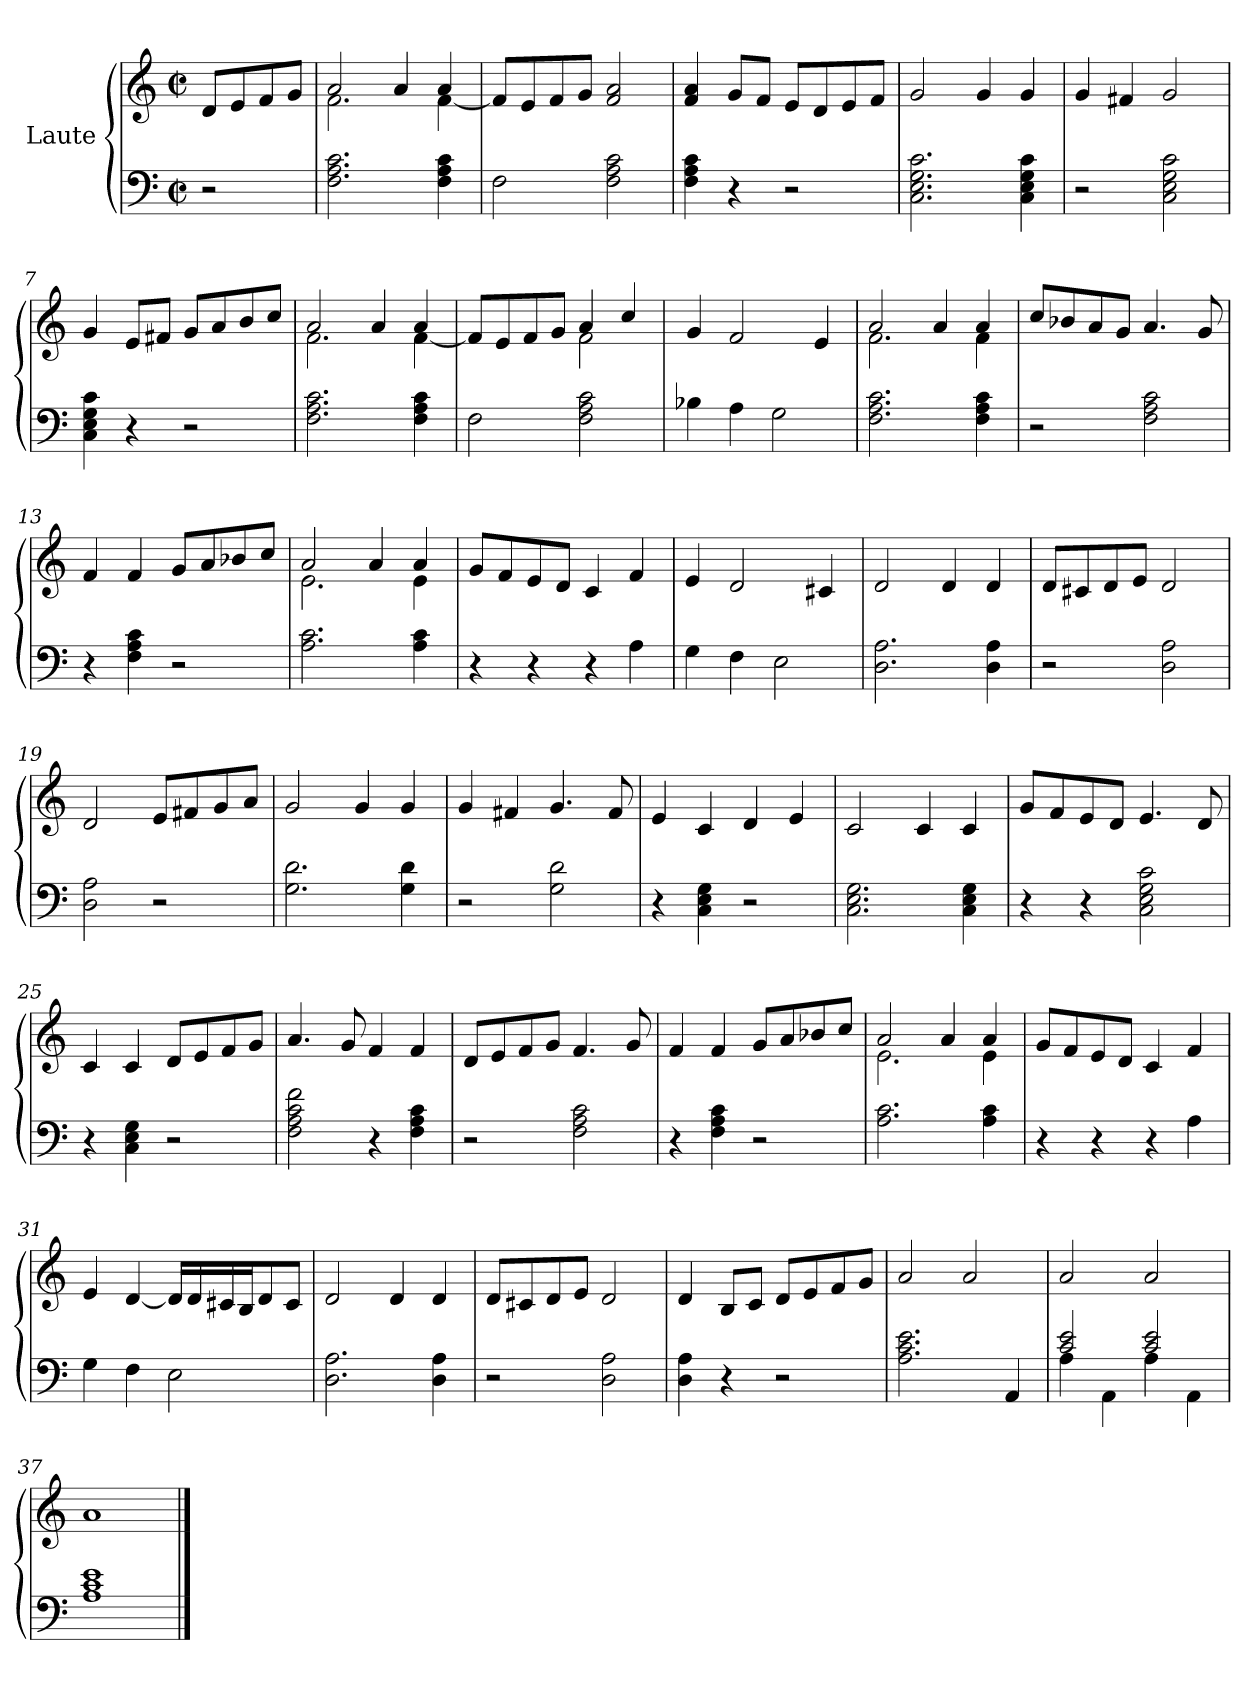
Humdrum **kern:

**kern	**kern
*part1	*part1
*staff2	*staff1
*I"Laute	*
*clefF4	*clefG2
*k[]	*k[]
*M2/2	*M2/2
*met(c|)	*met(c|)
=1	=1
2r	8d/L
.	8e/
.	8f/
.	8g/J
=2	=2
*	*^
2.F\ 2.A\ 2.c\	2a/	2.f\
.	4a/	.
4F\ 4A\ 4c\	4a/	[4f\
*	*v	*v
=3	=3
2F\	8f/L]
.	8e/
.	8f/
.	8g/J
2F\ 2A\ 2c\	2f/ 2a/
=4	=4
4F\ 4A\ 4c\	4f/ 4a/
4r	8g/L
.	8f/J
2r	8e/L
.	8d/
.	8e/
.	8f/J
=5	=5
2.C\ 2.E\ 2.G\ 2.c\	2g/
.	4g/
4C\ 4E\ 4G\ 4c\	4g/
=6	=6
2r	4g/
.	4f#X/
2C\ 2E\ 2G\ 2c\	2g/
!!LO:LB:g=z
=7	=7
4C\ 4E\ 4G\ 4c\	4g/
4r	8e/L
.	8f#X/J
2r	8g/L
.	8a/
.	8b/
.	8cc/J
=8	=8
*	*^
2.F\ 2.A\ 2.c\	2a/	2.f\
.	4a/	.
4F\ 4A\ 4c\	4a/	[4f\
=9	=9	=9
2F\	8f/L]	2ryy
.	8e/	.
.	8f/	.
.	8g/J	.
2F\ 2A\ 2c\	4a/	2f\
.	4cc/	.
*	*v	*v
=10	=10
4B-X\	4g/
4A\	2f/
2G\	.
.	4e/
=11	=11
*	*^
2.F\ 2.A\ 2.c\	2a/	2.f\
.	4a/	.
4F\ 4A\ 4c\	4a/	4f\
*	*v	*v
!!LO:LB:g=z
=12	=12
2r	8cc/L
.	8b-X/
.	8a/
.	8g/J
2F\ 2A\ 2c\	4.a/
.	8g/
=13	=13
4r	4f/
4F\ 4A\ 4c\	4f/
2r	8g/L
.	8a/
.	8b-X/
.	8cc/J
=14	=14
*	*^
2.A\ 2.c\	2a/	2.e\
.	4a/	.
4A\ 4c\	4a/	4e\
*	*v	*v
=15	=15
4r	8g/L
.	8f/
4r	8e/
.	8d/J
4r	4c/
4A\	4f/
=16	=16
4G\	4e/
4F\	2d/
2E\	.
.	4c#X/
!!LO:LB:g=z
=17	=17
2.D\ 2.A\	2d/
.	4d/
4D\ 4A\	4d/
=18	=18
2r	8d/L
.	8c#X/
.	8d/
.	8e/J
2D\ 2A\	2d/
=19	=19
2D\ 2A\	2d/
2r	8e/L
.	8f#X/
.	8g/
.	8a/J
=20	=20
2.G\ 2.d\	2g/
.	4g/
4G\ 4d\	4g/
=21	=21
2r	4g/
.	4f#X/
2G\ 2d\	4.g/
.	8f#/
=22	=22
4r	4e/
4C\ 4E\ 4G\	4c/
2r	4d/
.	4e/
!!LO:LB:g=z
=23	=23
2.C\ 2.E\ 2.G\	2c/
.	4c/
4C\ 4E\ 4G\	4c/
=24	=24
4r	8g/L
.	8f/
4r	8e/
.	8d/J
2C\ 2E\ 2G\ 2c\	4.e/
.	8d/
=25	=25
4r	4c/
4C\ 4E\ 4G\	4c/
2r	8d/L
.	8e/
.	8f/
.	8g/J
=26	=26
2F\ 2A\ 2c\ 2f\	4.a/
.	8g/
4r	4f/
4F\ 4A\ 4c\	4f/
=27	=27
2r	8d/L
.	8e/
.	8f/
.	8g/J
2F\ 2A\ 2c\	4.f/
.	8g/
!!LO:LB:g=z
=28	=28
4r	4f/
4F\ 4A\ 4c\	4f/
2r	8g/L
.	8a/
.	8b-X/
.	8cc/J
=29	=29
*	*^
2.A\ 2.c\	2a/	2.e\
.	4a/	.
4A\ 4c\	4a/	4e\
*	*v	*v
=30	=30
4r	8g/L
.	8f/
4r	8e/
.	8d/J
4r	4c/
4A\	4f/
=31	=31
4G\	4e/
4F\	[4d/
2E\	16d/LL]
.	16d/
.	16c#X/
.	16B/J
.	8d/
.	8c#/J
!!LO:PB:g=z
=32	=32
2.D\ 2.A\	2d/
.	4d/
4D\ 4A\	4d/
=33	=33
2r	8d/L
.	8c#X/
.	8d/
.	8e/J
2D\ 2A\	2d/
=34	=34
4D\ 4A\	4d/
4r	8B/L
.	8c/J
2r	8d/L
.	8e/
.	8f/
.	8g/J
=35	=35
2.A\ 2.c\ 2.e\	2a/
.	2a/
4AA/	.
=36	=36
*^	*
2c/ 2e/	4A\	2a/
.	4AA\	.
2c/ 2e/	4A\	2a/
.	4AA\	.
*v	*v	*
=37	=37
1A 1c 1e	1a
==	==
*-	*-
